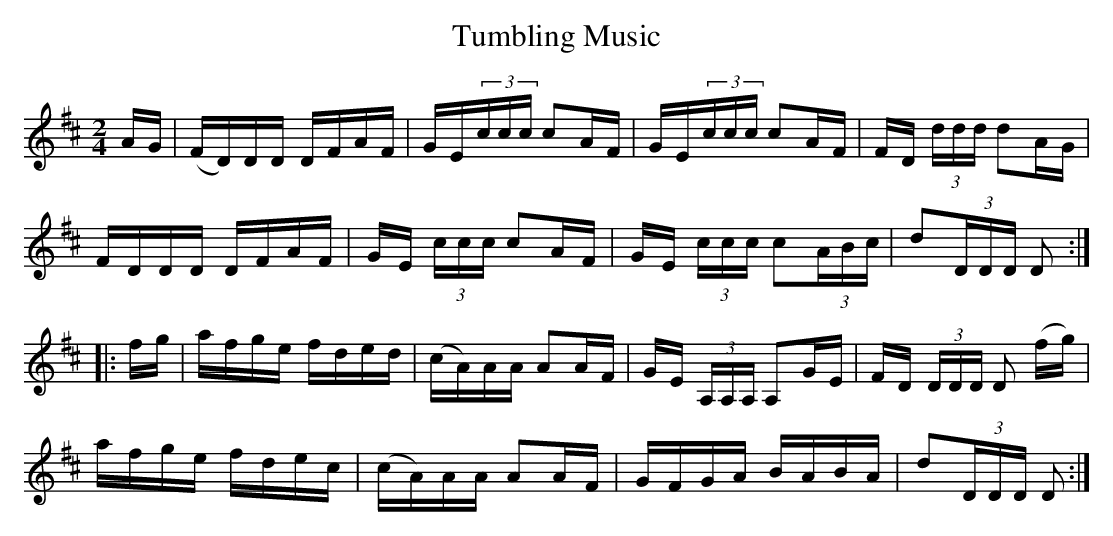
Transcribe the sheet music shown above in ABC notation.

X:1
T:Tumbling Music
M:2/4
L:1/8
K:D
A/G/|(F/D/)D/D/ D/F/A/F/|G/E/(3c/c/c/ cA/F/| G/E/(3c/c/c/ cA/F/|F/D/ (3d/d/d/ dA/G/|
F/D/D/D/ D/F/A/F/|G/E/ (3c/c/c/ cA/F/|G/E/ (3c/c/c/ c(3A/B/c/|d(3D/D/D/ D:|
|:f/g/|a/f/g/e/ f/d/e/d/|(c/A/)A/A/ AA/F/|G/E/ (3A,/A,/A,/ A,G/E/|F/D/ (3D/D/D/ D (f/g/)|
a/f/g/e/ f/d/e/c/|(c/A/)A/A/ AA/F/|G/F/G/A/ B/A/B/A/|d(3D/D/D/ D:|]
